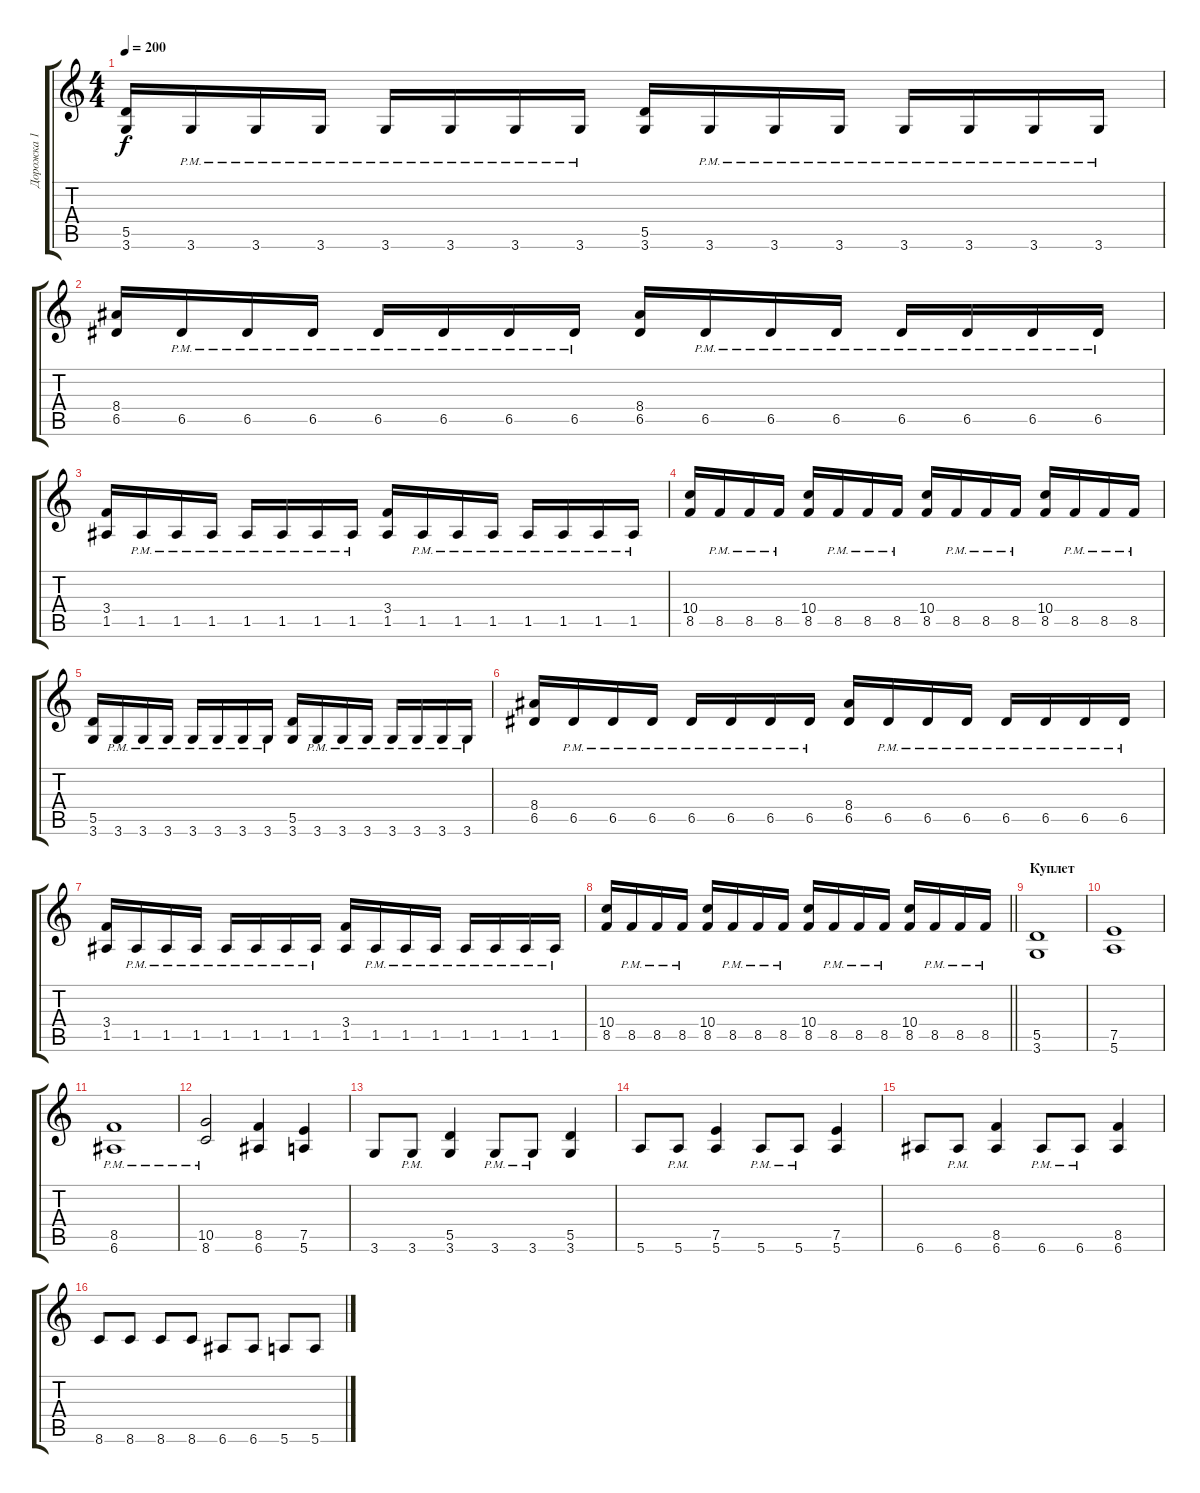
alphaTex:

\track ("Дорожка 1" "Дорожка 1") {instrument distortionguitar}
\staff {score tabs}
\tuning (E4 B3 G3 D3 A2 E2) {hide}
\ts (4 4)
\tempo 200
\clef g2
\ks c
(5.5 3.6).16{dy f} 3.6{pm}.16 3.6{pm}.16 3.6{pm}.16 3.6{pm}.16 3.6{pm}.16 3.6{pm}.16 3.6{pm}.16 (5.5 3.6).16 3.6{pm}.16 3.6{pm}.16 3.6{pm}.16 3.6{pm}.16 3.6{pm}.16 3.6{pm}.16 3.6{pm}.16 |
(8.4 6.5).16 6.5{pm}.16 6.5{pm}.16 6.5{pm}.16 6.5{pm}.16 6.5{pm}.16 6.5{pm}.16 6.5{pm}.16 (8.4 6.5).16 6.5{pm}.16 6.5{pm}.16 6.5{pm}.16 6.5{pm}.16 6.5{pm}.16 6.5{pm}.16 6.5{pm}.16 |
(3.4 1.5).16 1.5{pm}.16 1.5{pm}.16 1.5{pm}.16 1.5{pm}.16 1.5{pm}.16 1.5{pm}.16 1.5{pm}.16 (3.4 1.5).16 1.5{pm}.16 1.5{pm}.16 1.5{pm}.16 1.5{pm}.16 1.5{pm}.16 1.5{pm}.16 1.5{pm}.16 |
(10.4 8.5).16 8.5{pm}.16 8.5{pm}.16 8.5{pm}.16 (10.4 8.5).16 8.5{pm}.16 8.5{pm}.16 8.5{pm}.16 (10.4 8.5).16 8.5{pm}.16 8.5{pm}.16 8.5{pm}.16 (10.4 8.5).16 8.5{pm}.16 8.5{pm}.16 8.5{pm}.16 |
(5.5 3.6).16 3.6{pm}.16 3.6{pm}.16 3.6{pm}.16 3.6{pm}.16 3.6{pm}.16 3.6{pm}.16 3.6{pm}.16 (5.5 3.6).16 3.6{pm}.16 3.6{pm}.16 3.6{pm}.16 3.6{pm}.16 3.6{pm}.16 3.6{pm}.16 3.6{pm}.16 |
(8.4 6.5).16 6.5{pm}.16 6.5{pm}.16 6.5{pm}.16 6.5{pm}.16 6.5{pm}.16 6.5{pm}.16 6.5{pm}.16 (8.4 6.5).16 6.5{pm}.16 6.5{pm}.16 6.5{pm}.16 6.5{pm}.16 6.5{pm}.16 6.5{pm}.16 6.5{pm}.16 |
(3.4 1.5).16 1.5{pm}.16 1.5{pm}.16 1.5{pm}.16 1.5{pm}.16 1.5{pm}.16 1.5{pm}.16 1.5{pm}.16 (3.4 1.5).16 1.5{pm}.16 1.5{pm}.16 1.5{pm}.16 1.5{pm}.16 1.5{pm}.16 1.5{pm}.16 1.5{pm}.16 |
\barLineRight lightlight
(10.4 8.5).16 8.5{pm}.16 8.5{pm}.16 8.5{pm}.16 (10.4 8.5).16 8.5{pm}.16 8.5{pm}.16 8.5{pm}.16 (10.4 8.5).16 8.5{pm}.16 8.5{pm}.16 8.5{pm}.16 (10.4 8.5).16 8.5{pm}.16 8.5{pm}.16 8.5{pm}.16 |
\section ("" "Куплет")
(5.5 3.6).1 |
(7.5 5.6).1 |
(8.5 6.6{pm}).1 |
(10.5 8.6{pm}).2 (8.5 6.6).4 (7.5 5.6).4 |
3.6.8 3.6{pm}.8 (5.5 3.6).4 3.6{pm}.8 3.6{pm}.8 (5.5 3.6).4 |
5.6.8 5.6{pm}.8 (7.5 5.6).4 5.6{pm}.8 5.6{pm}.8 (7.5 5.6).4 |
6.6.8 6.6{pm}.8 (8.5 6.6).4 6.6{pm}.8 6.6{pm}.8 (8.5 6.6).4 |
8.6.8 8.6.8 8.6.8 8.6.8 6.6.8 6.6.8 5.6.8 5.6.8
